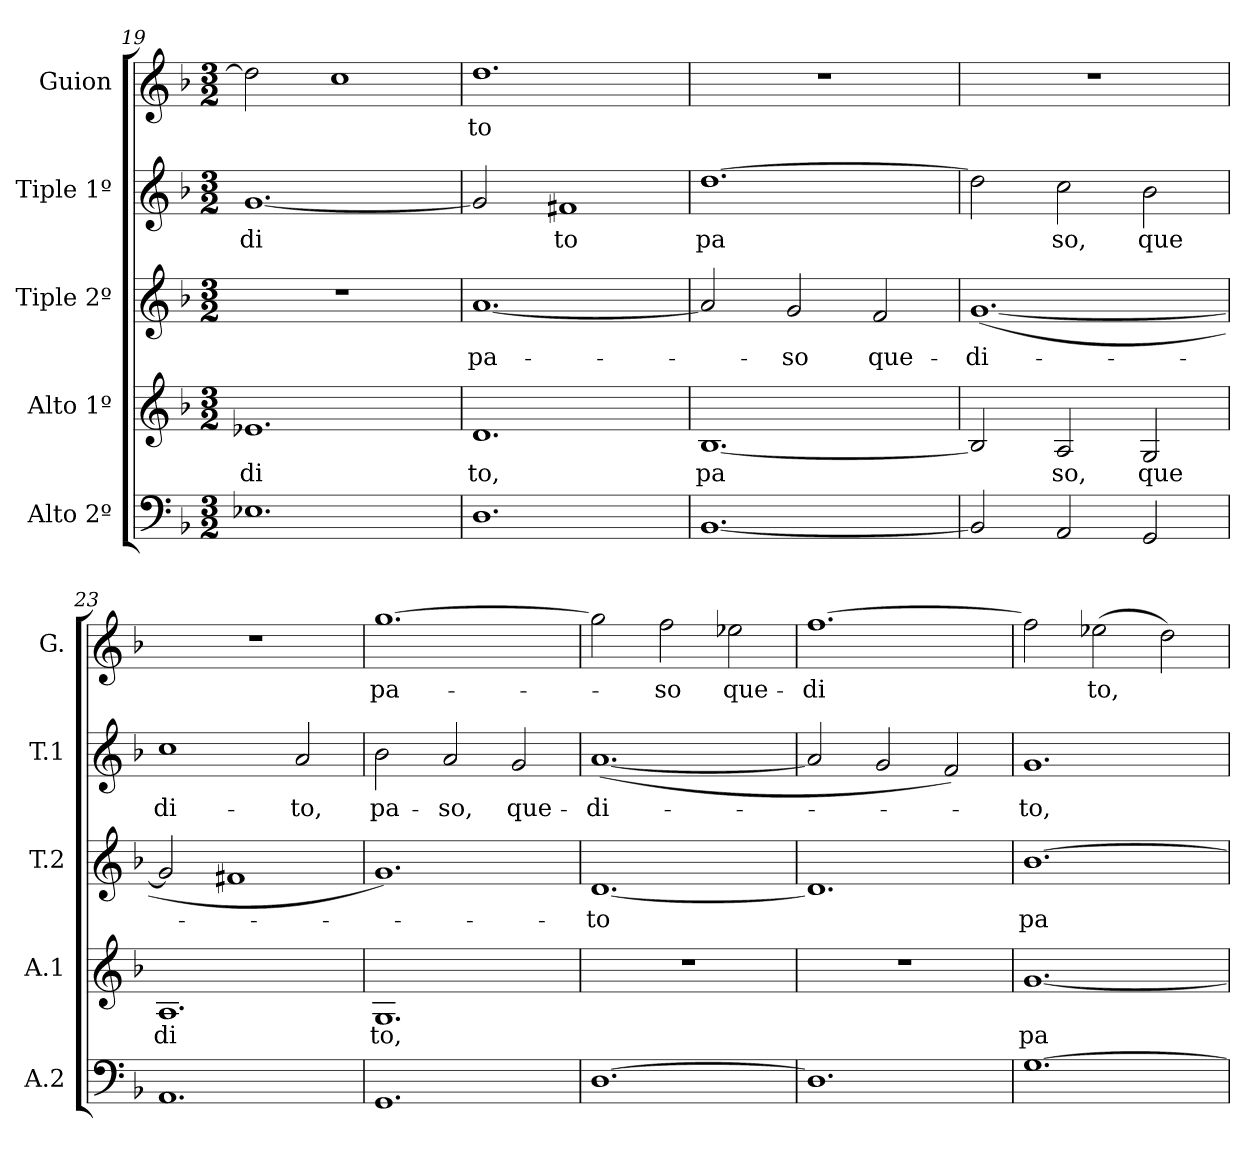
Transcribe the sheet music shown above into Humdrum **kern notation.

**kern	**kern	**text	**kern	**text	**kern	**text	**kern	**text
*part5	*part4	*part4	*part3	*part3	*part2	*part2	*part1	*part1
*staff5	*staff4	*staff4	*staff3	*staff3	*staff2	*staff2	*staff1	*staff1
*I"Alto 2º	*I"Alto 1º	*	*I"Tiple 2º	*	*I"Tiple 1º	*	*I"Guion	*
*I'A.2	*I'A.1	*	*I'T.2	*	*I'T.1	*	*I'G.	*
*clefF4	*clefG2	*	*clefG2	*	*clefG2	*	*clefG2	*
*k[b-]	*k[b-]	*	*k[b-]	*	*k[b-]	*	*k[b-]	*
*M3/2	*M3/2	*	*M3/2	*	*M3/2	*	*M3/2	*
=19	=19	=19	=19	=19	=19	=19	=19	=19
1.E-X	1.e-X	di	1.r	.	[1.g	-di	2dd]	.
.	.	.	.	.	.	.	1cc	.
=20	=20	=20	=20	=20	=20	=20	=20	=20
1.D	1.d	to,	[1.a	pa-	2g]	.	1.dd	-to
.	.	.	.	.	1f#X	to	.	.
=21	=21	=21	=21	=21	=21	=21	=21	=21
[1.BB-	[1.B-	pa	2a]	.	[1.dd	pa	1.r	.
.	.	.	2g	-so	.	.	.	.
.	.	.	2f	que-	.	.	.	.
=22	=22	=22	=22	=22	=22	=22	=22	=22
2BB-]	2B-]	.	([1.g	-di-	2dd]	.	1.r	.
2AA	2A	so,	.	.	2cc	so,	.	.
2GG	2G	que	.	.	2b-	que	.	.
=23	=23	=23	=23	=23	=23	=23	=23	=23
1.AA	1.A	di	2g]	.	1cc	di-	1.r	.
.	.	.	1f#X	.	.	.	.	.
.	.	.	.	.	2a	-to,	.	.
=24	=24	=24	=24	=24	=24	=24	=24	=24
1.GG	1.G	to,	1.g)	.	2b-	pa-	[1.gg	pa-
.	.	.	.	.	2a	-so,	.	.
.	.	.	.	.	2g	que-	.	.
=25	=25	=25	=25	=25	=25	=25	=25	=25
[1.D	1.r	.	[1.d	-to	([1.a	-di-	2gg]	.
.	.	.	.	.	.	.	2ff	-so
.	.	.	.	.	.	.	2ee-i	que-
=26	=26	=26	=26	=26	=26	=26	=26	=26
1.D]	1.r	.	1.d]	.	2a]	.	[1.ff	-di
.	.	.	.	.	2g	.	.	.
.	.	.	.	.	2f)	.	.	.
=27	=27	=27	=27	=27	=27	=27	=27	=27
[1.G	[1.g	pa-	[1.b-	pa-	1.g	-to,	2ff]	.
.	.	.	.	.	.	.	(2ee-X	to,
.	.	.	.	.	.	.	2dd)	.
=	=	=	=	=	=	=	=	=
*-	*-	*-	*-	*-	*-	*-	*-	*-
